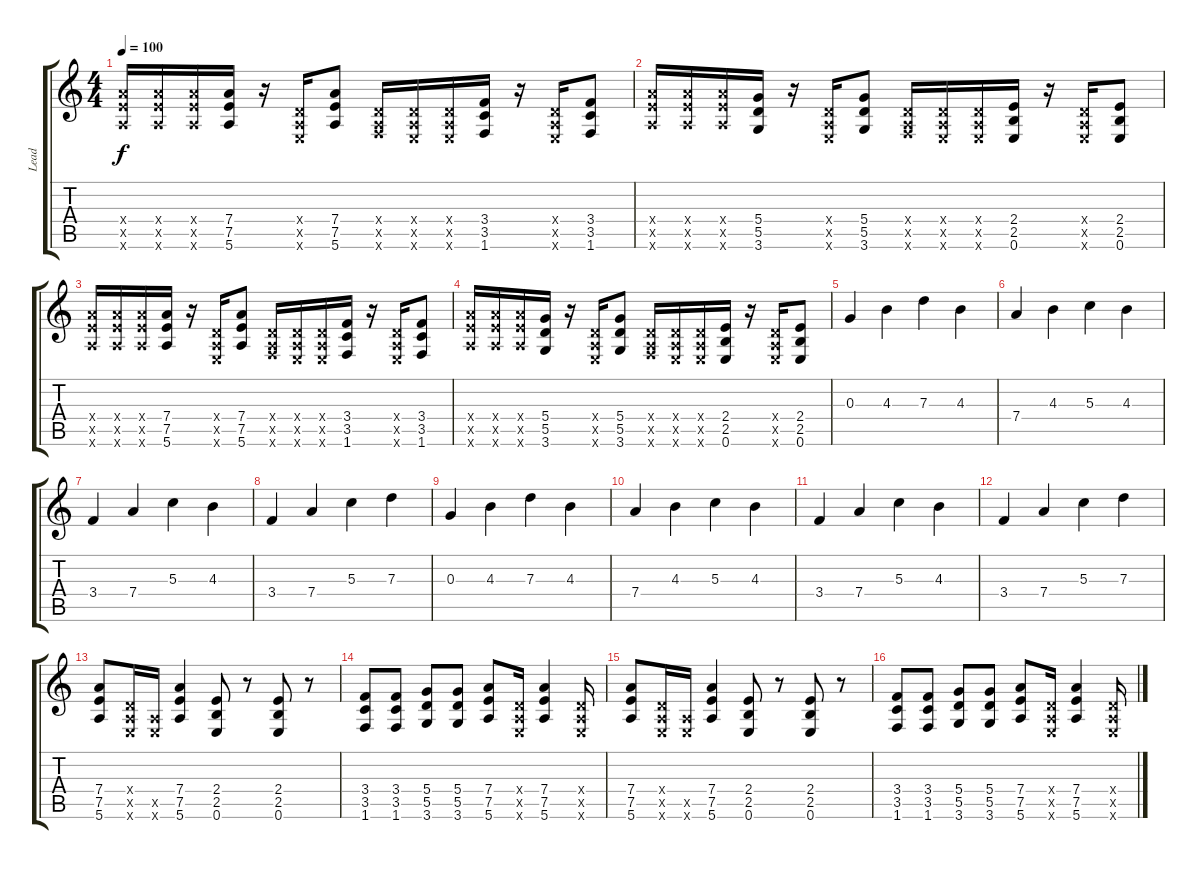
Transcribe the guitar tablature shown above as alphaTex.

\track ("Lead" "Lead") {instrument distortionguitar}
\staff {score tabs}
\tuning (E4 B3 G3 D3 A2 E2) {hide}
\ts (4 4)
\tempo 100
\clef g2
\ks c
(7.4{x} 7.5{x} 5.6{x}).16{dy f} (7.4{x} 7.5{x} 5.6{x}).16 (7.4{x} 7.5{x} 5.6{x}).16 (7.4 7.5 5.6).16 r.16 (0.4{x} 0.5{x} 0.6{x}).16 (7.4 7.5 5.6).8 (0.4{x} 0.5{x} 1.6{x}).16 (0.4{x} 0.5{x} 0.6{x}).16 (0.4{x} 0.5{x} 0.6{x}).16 (3.4 3.5 1.6).16 r.16 (0.4{x} 0.5{x} 0.6{x}).16 (3.4 3.5 1.6).8 |
(7.4{x} 7.5{x} 5.6{x}).16 (7.4{x} 7.5{x} 5.6{x}).16 (7.4{x} 7.5{x} 5.6{x}).16 (5.4 5.5 3.6).16 r.16 (0.4{x} 0.5{x} 0.6{x}).16 (5.4 5.5 3.6).8 (0.4{x} 0.5{x} 1.6{x}).16 (0.4{x} 0.5{x} 0.6{x}).16 (0.4{x} 0.5{x} 0.6{x}).16 (2.4 2.5 0.6).16 r.16 (0.4{x} 0.5{x} 0.6{x}).16 (2.4 2.5 0.6).8 |
(7.4{x} 7.5{x} 5.6{x}).16 (7.4{x} 7.5{x} 5.6{x}).16 (7.4{x} 7.5{x} 5.6{x}).16 (7.4 7.5 5.6).16 r.16 (0.4{x} 0.5{x} 0.6{x}).16 (7.4 7.5 5.6).8 (0.4{x} 0.5{x} 1.6{x}).16 (0.4{x} 0.5{x} 0.6{x}).16 (0.4{x} 0.5{x} 0.6{x}).16 (3.4 3.5 1.6).16 r.16 (0.4{x} 0.5{x} 0.6{x}).16 (3.4 3.5 1.6).8 |
(7.4{x} 7.5{x} 5.6{x}).16 (7.4{x} 7.5{x} 5.6{x}).16 (7.4{x} 7.5{x} 5.6{x}).16 (5.4 5.5 3.6).16 r.16 (0.4{x} 0.5{x} 0.6{x}).16 (5.4 5.5 3.6).8 (0.4{x} 0.5{x} 1.6{x}).16 (0.4{x} 0.5{x} 0.6{x}).16 (0.4{x} 0.5{x} 0.6{x}).16 (2.4 2.5 0.6).16 r.16 (0.4{x} 0.5{x} 0.6{x}).16 (2.4 2.5 0.6).8 |
0.3.4 4.3.4 7.3.4 4.3.4 |
7.4.4 4.3.4 5.3.4 4.3.4 |
3.4.4 7.4.4 5.3.4 4.3.4 |
3.4.4 7.4.4 5.3.4 7.3.4 |
0.3.4 4.3.4 7.3.4 4.3.4 |
7.4.4 4.3.4 5.3.4 4.3.4 |
3.4.4 7.4.4 5.3.4 4.3.4 |
3.4.4 7.4.4 5.3.4 7.3.4 |
(7.4 7.5 5.6).8 (0.4{x} 0.5{x} 0.6{x}).16 (0.5{x} 0.6{x}).16 (7.4 7.5 5.6).4 (2.4 2.5 0.6).8 r.8 (2.4 2.5 0.6).8 r.8 |
(3.4 3.5 1.6).8 (3.4 3.5 1.6).8 (5.4 5.5 3.6).8 (5.4 5.5 3.6).8 (7.4 7.5 5.6).8 (0.4{x} 0.5{x} 0.6{x}).16 (7.4 7.5 5.6).4 (0.4{x} 0.5{x} 0.6{x}).16 |
(7.4 7.5 5.6).8 (0.4{x} 0.5{x} 0.6{x}).16 (0.5{x} 0.6{x}).16 (7.4 7.5 5.6).4 (2.4 2.5 0.6).8 r.8 (2.4 2.5 0.6).8 r.8 |
(3.4 3.5 1.6).8 (3.4 3.5 1.6).8 (5.4 5.5 3.6).8 (5.4 5.5 3.6).8 (7.4 7.5 5.6).8 (0.4{x} 0.5{x} 0.6{x}).16 (7.4 7.5 5.6).4 (0.4{x} 0.5{x} 0.6{x}).16
